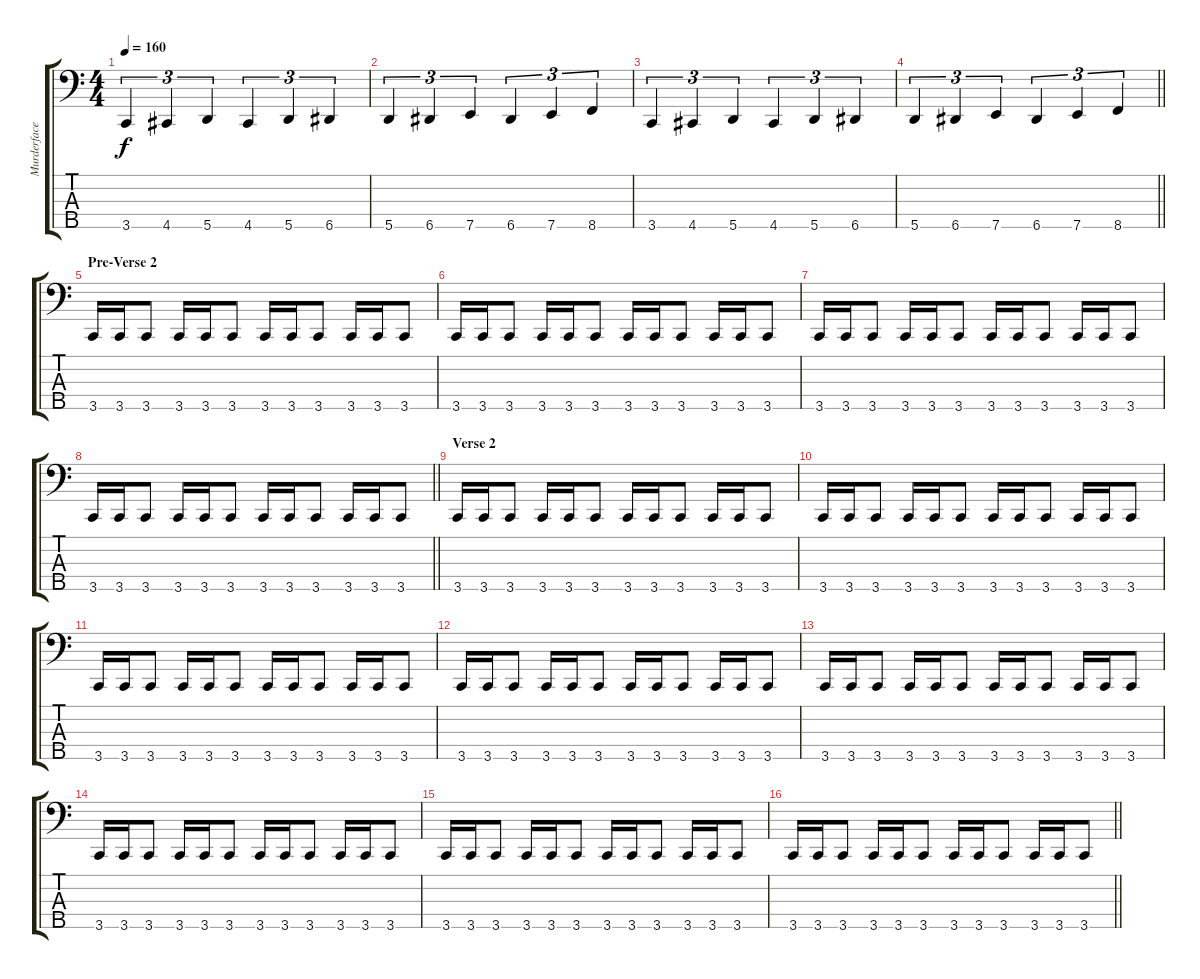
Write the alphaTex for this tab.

\track ("Murderface" "Murderface") {instrument electricbassfinger}
\staff {score tabs}
\tuning (F2 C2 G1 D1 A0) {hide}
\ts (4 4)
\tempo 160
\clef f4
\ks c
3.5.4{tu (3 2) dy f} 4.5.4{tu (3 2)} 5.5.4{tu (3 2)} 4.5.4{tu (3 2)} 5.5.4{tu (3 2)} 6.5.4{tu (3 2)} |
5.5.4{tu (3 2)} 6.5.4{tu (3 2)} 7.5.4{tu (3 2)} 6.5.4{tu (3 2)} 7.5.4{tu (3 2)} 8.5.4{tu (3 2)} |
3.5.4{tu (3 2)} 4.5.4{tu (3 2)} 5.5.4{tu (3 2)} 4.5.4{tu (3 2)} 5.5.4{tu (3 2)} 6.5.4{tu (3 2)} |
\barLineRight lightlight
5.5.4{tu (3 2)} 6.5.4{tu (3 2)} 7.5.4{tu (3 2)} 6.5.4{tu (3 2)} 7.5.4{tu (3 2)} 8.5.4{tu (3 2)} |
\section ("" "Pre-Verse 2")
3.5.16 3.5.16 3.5.8 3.5.16 3.5.16 3.5.8 3.5.16 3.5.16 3.5.8 3.5.16 3.5.16 3.5.8 |
3.5.16 3.5.16 3.5.8 3.5.16 3.5.16 3.5.8 3.5.16 3.5.16 3.5.8 3.5.16 3.5.16 3.5.8 |
3.5.16 3.5.16 3.5.8 3.5.16 3.5.16 3.5.8 3.5.16 3.5.16 3.5.8 3.5.16 3.5.16 3.5.8 |
\barLineRight lightlight
3.5.16 3.5.16 3.5.8 3.5.16 3.5.16 3.5.8 3.5.16 3.5.16 3.5.8 3.5.16 3.5.16 3.5.8 |
\section ("" "Verse 2")
3.5.16 3.5.16 3.5.8 3.5.16 3.5.16 3.5.8 3.5.16 3.5.16 3.5.8 3.5.16 3.5.16 3.5.8 |
3.5.16 3.5.16 3.5.8 3.5.16 3.5.16 3.5.8 3.5.16 3.5.16 3.5.8 3.5.16 3.5.16 3.5.8 |
3.5.16 3.5.16 3.5.8 3.5.16 3.5.16 3.5.8 3.5.16 3.5.16 3.5.8 3.5.16 3.5.16 3.5.8 |
3.5.16 3.5.16 3.5.8 3.5.16 3.5.16 3.5.8 3.5.16 3.5.16 3.5.8 3.5.16 3.5.16 3.5.8 |
3.5.16 3.5.16 3.5.8 3.5.16 3.5.16 3.5.8 3.5.16 3.5.16 3.5.8 3.5.16 3.5.16 3.5.8 |
3.5.16 3.5.16 3.5.8 3.5.16 3.5.16 3.5.8 3.5.16 3.5.16 3.5.8 3.5.16 3.5.16 3.5.8 |
3.5.16 3.5.16 3.5.8 3.5.16 3.5.16 3.5.8 3.5.16 3.5.16 3.5.8 3.5.16 3.5.16 3.5.8 |
\barLineRight lightlight
3.5.16 3.5.16 3.5.8 3.5.16 3.5.16 3.5.8 3.5.16 3.5.16 3.5.8 3.5.16 3.5.16 3.5.8
